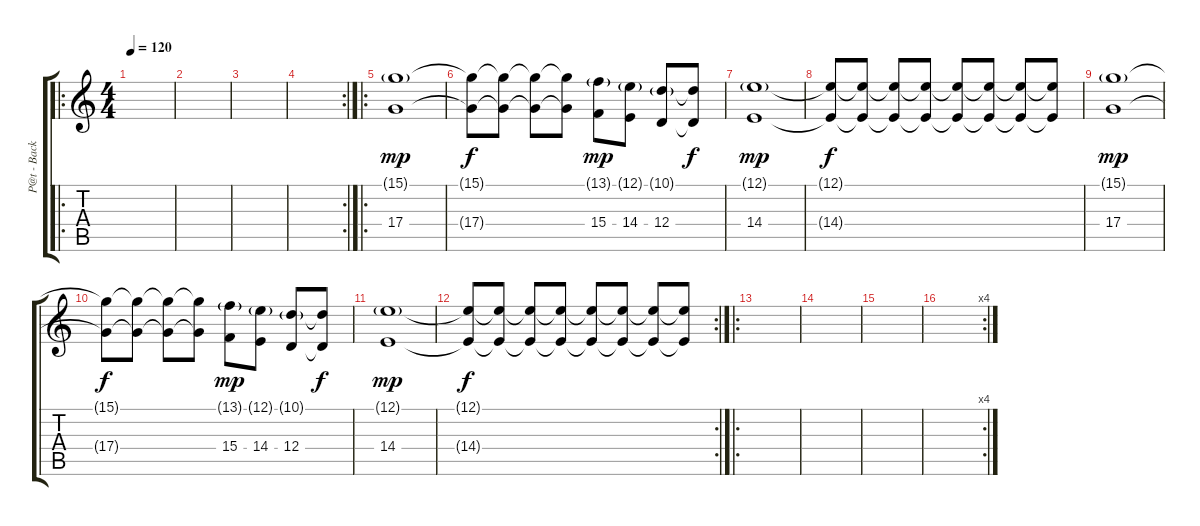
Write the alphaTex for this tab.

\track ("P@t - Back. Voc." "P@t - Back") {instrument choiraahs}
\staff {score tabs}
\tuning (E4 B3 G3 D3 A2 E2) {hide}
\ro
\ts (4 4)
\tempo 120
\clef g2
\ks c
|
|
|
\rc 2
|
\ro
(15.1{g} 17.4).1{dy mp} |
(15.1{t} 17.4{t}).8{dy f} (15.1{t} 17.4{t}).8 (15.1{t} 17.4{t}).8 (15.1{t} 17.4{t}).8 (13.1{g} 15.4).8{dy mp} (12.1{g} 14.4).8 (10.1{g} 12.4).8 (10.1{t} 12.4{t}).8{dy f} |
(12.1{g} 14.4).1{dy mp} |
(12.1{t} 14.4{t}).8{dy f} (12.1{t} 14.4{t}).8 (12.1{t} 14.4{t}).8 (12.1{t} 14.4{t}).8 (12.1{t} 14.4{t}).8 (12.1{t} 14.4{t}).8 (12.1{t} 14.4{t}).8 (12.1{t} 14.4{t}).8 |
(15.1{g} 17.4).1{dy mp} |
(15.1{t} 17.4{t}).8{dy f} (15.1{t} 17.4{t}).8 (15.1{t} 17.4{t}).8 (15.1{t} 17.4{t}).8 (13.1{g} 15.4).8{dy mp} (12.1{g} 14.4).8 (10.1{g} 12.4).8 (10.1{t} 12.4{t}).8{dy f} |
(12.1{g} 14.4).1{dy mp} |
\rc 2
(12.1{t} 14.4{t}).8{dy f} (12.1{t} 14.4{t}).8 (12.1{t} 14.4{t}).8 (12.1{t} 14.4{t}).8 (12.1{t} 14.4{t}).8 (12.1{t} 14.4{t}).8 (12.1{t} 14.4{t}).8 (12.1{t} 14.4{t}).8 |
\ro
|
|
|
\rc 4
